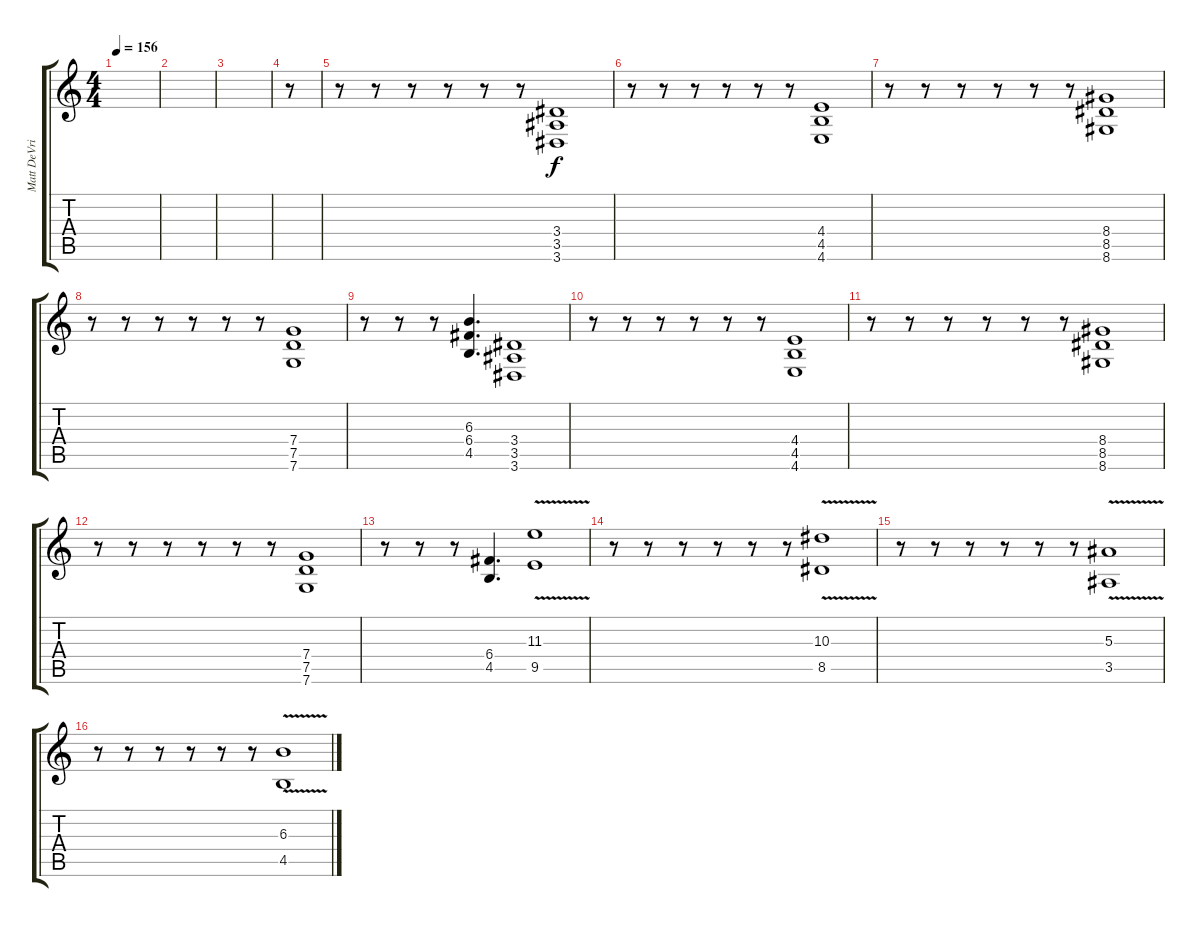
\track ("Matt DeVries" "Matt DeVri") {instrument distortionguitar}
\staff {score tabs}
\tuning (D4 A3 F3 C3 G2 C2) {hide}
\ts (4 4)
\tempo 156
\clef g2
\ks c
|
|
|
r.8 |
r.8 r.8 r.8 r.8 r.8 r.8 (3.4 3.5 3.6).1 |
r.8 r.8 r.8 r.8 r.8 r.8 (4.4 4.5 4.6).1 |
r.8 r.8 r.8 r.8 r.8 r.8 (8.4 8.5 8.6).1 |
r.8 r.8 r.8 r.8 r.8 r.8 (7.4 7.5 7.6).1 |
r.8 r.8 r.8 (6.3 6.4 4.5).4{d} (3.4 3.5 3.6).1 |
r.8 r.8 r.8 r.8 r.8 r.8 (4.4 4.5 4.6).1 |
r.8 r.8 r.8 r.8 r.8 r.8 (8.4 8.5 8.6).1 |
r.8 r.8 r.8 r.8 r.8 r.8 (7.4 7.5 7.6).1 |
r.8 r.8 r.8 (6.4 4.5).4{d} (11.3 9.5{v}).1 |
r.8 r.8 r.8 r.8 r.8 r.8 (10.3 8.5{v}).1 |
r.8 r.8 r.8 r.8 r.8 r.8 (5.3 3.5{v}).1 |
r.8 r.8 r.8 r.8 r.8 r.8 (6.3 4.5{v}).1
